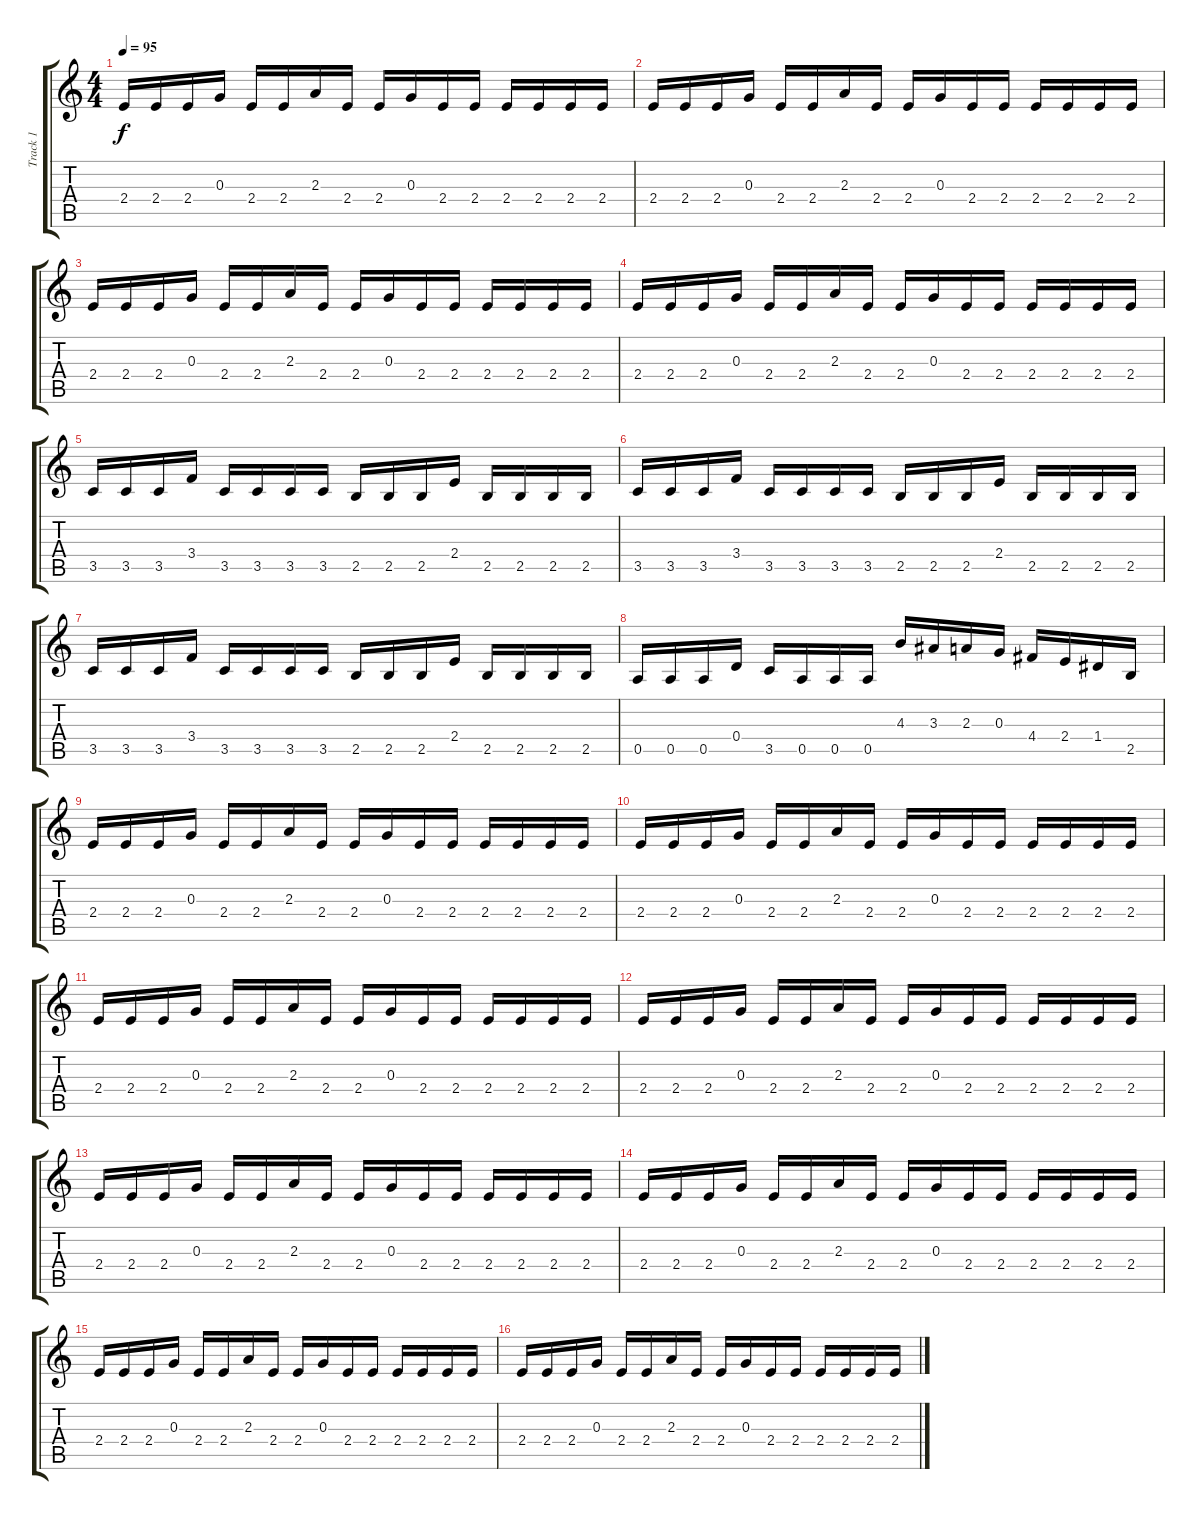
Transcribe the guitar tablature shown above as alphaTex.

\track ("Track 1" "Track 1") {instrument distortionguitar}
\staff {score tabs}
\tuning (E4 B3 G3 D3 A2 E2) {hide}
\ts (4 4)
\tempo 95
\clef g2
\ks c
2.4.16{dy f} 2.4.16 2.4.16 0.3.16 2.4.16 2.4.16 2.3.16 2.4.16 2.4.16 0.3.16 2.4.16 2.4.16 2.4.16 2.4.16 2.4.16 2.4.16 |
2.4.16 2.4.16 2.4.16 0.3.16 2.4.16 2.4.16 2.3.16 2.4.16 2.4.16 0.3.16 2.4.16 2.4.16 2.4.16 2.4.16 2.4.16 2.4.16 |
2.4.16 2.4.16 2.4.16 0.3.16 2.4.16 2.4.16 2.3.16 2.4.16 2.4.16 0.3.16 2.4.16 2.4.16 2.4.16 2.4.16 2.4.16 2.4.16 |
2.4.16 2.4.16 2.4.16 0.3.16 2.4.16 2.4.16 2.3.16 2.4.16 2.4.16 0.3.16 2.4.16 2.4.16 2.4.16 2.4.16 2.4.16 2.4.16 |
3.5.16 3.5.16 3.5.16 3.4.16 3.5.16 3.5.16 3.5.16 3.5.16 2.5.16 2.5.16 2.5.16 2.4.16 2.5.16 2.5.16 2.5.16 2.5.16 |
3.5.16 3.5.16 3.5.16 3.4.16 3.5.16 3.5.16 3.5.16 3.5.16 2.5.16 2.5.16 2.5.16 2.4.16 2.5.16 2.5.16 2.5.16 2.5.16 |
3.5.16 3.5.16 3.5.16 3.4.16 3.5.16 3.5.16 3.5.16 3.5.16 2.5.16 2.5.16 2.5.16 2.4.16 2.5.16 2.5.16 2.5.16 2.5.16 |
0.5.16 0.5.16 0.5.16 0.4.16 3.5.16 0.5.16 0.5.16 0.5.16 4.3.16 3.3.16 2.3.16 0.3.16 4.4.16 2.4.16 1.4.16 2.5.16 |
2.4.16 2.4.16 2.4.16 0.3.16 2.4.16 2.4.16 2.3.16 2.4.16 2.4.16 0.3.16 2.4.16 2.4.16 2.4.16 2.4.16 2.4.16 2.4.16 |
2.4.16 2.4.16 2.4.16 0.3.16 2.4.16 2.4.16 2.3.16 2.4.16 2.4.16 0.3.16 2.4.16 2.4.16 2.4.16 2.4.16 2.4.16 2.4.16 |
2.4.16 2.4.16 2.4.16 0.3.16 2.4.16 2.4.16 2.3.16 2.4.16 2.4.16 0.3.16 2.4.16 2.4.16 2.4.16 2.4.16 2.4.16 2.4.16 |
2.4.16 2.4.16 2.4.16 0.3.16 2.4.16 2.4.16 2.3.16 2.4.16 2.4.16 0.3.16 2.4.16 2.4.16 2.4.16 2.4.16 2.4.16 2.4.16 |
2.4.16 2.4.16 2.4.16 0.3.16 2.4.16 2.4.16 2.3.16 2.4.16 2.4.16 0.3.16 2.4.16 2.4.16 2.4.16 2.4.16 2.4.16 2.4.16 |
2.4.16 2.4.16 2.4.16 0.3.16 2.4.16 2.4.16 2.3.16 2.4.16 2.4.16 0.3.16 2.4.16 2.4.16 2.4.16 2.4.16 2.4.16 2.4.16 |
2.4.16 2.4.16 2.4.16 0.3.16 2.4.16 2.4.16 2.3.16 2.4.16 2.4.16 0.3.16 2.4.16 2.4.16 2.4.16 2.4.16 2.4.16 2.4.16 |
2.4.16 2.4.16 2.4.16 0.3.16 2.4.16 2.4.16 2.3.16 2.4.16 2.4.16 0.3.16 2.4.16 2.4.16 2.4.16 2.4.16 2.4.16 2.4.16
